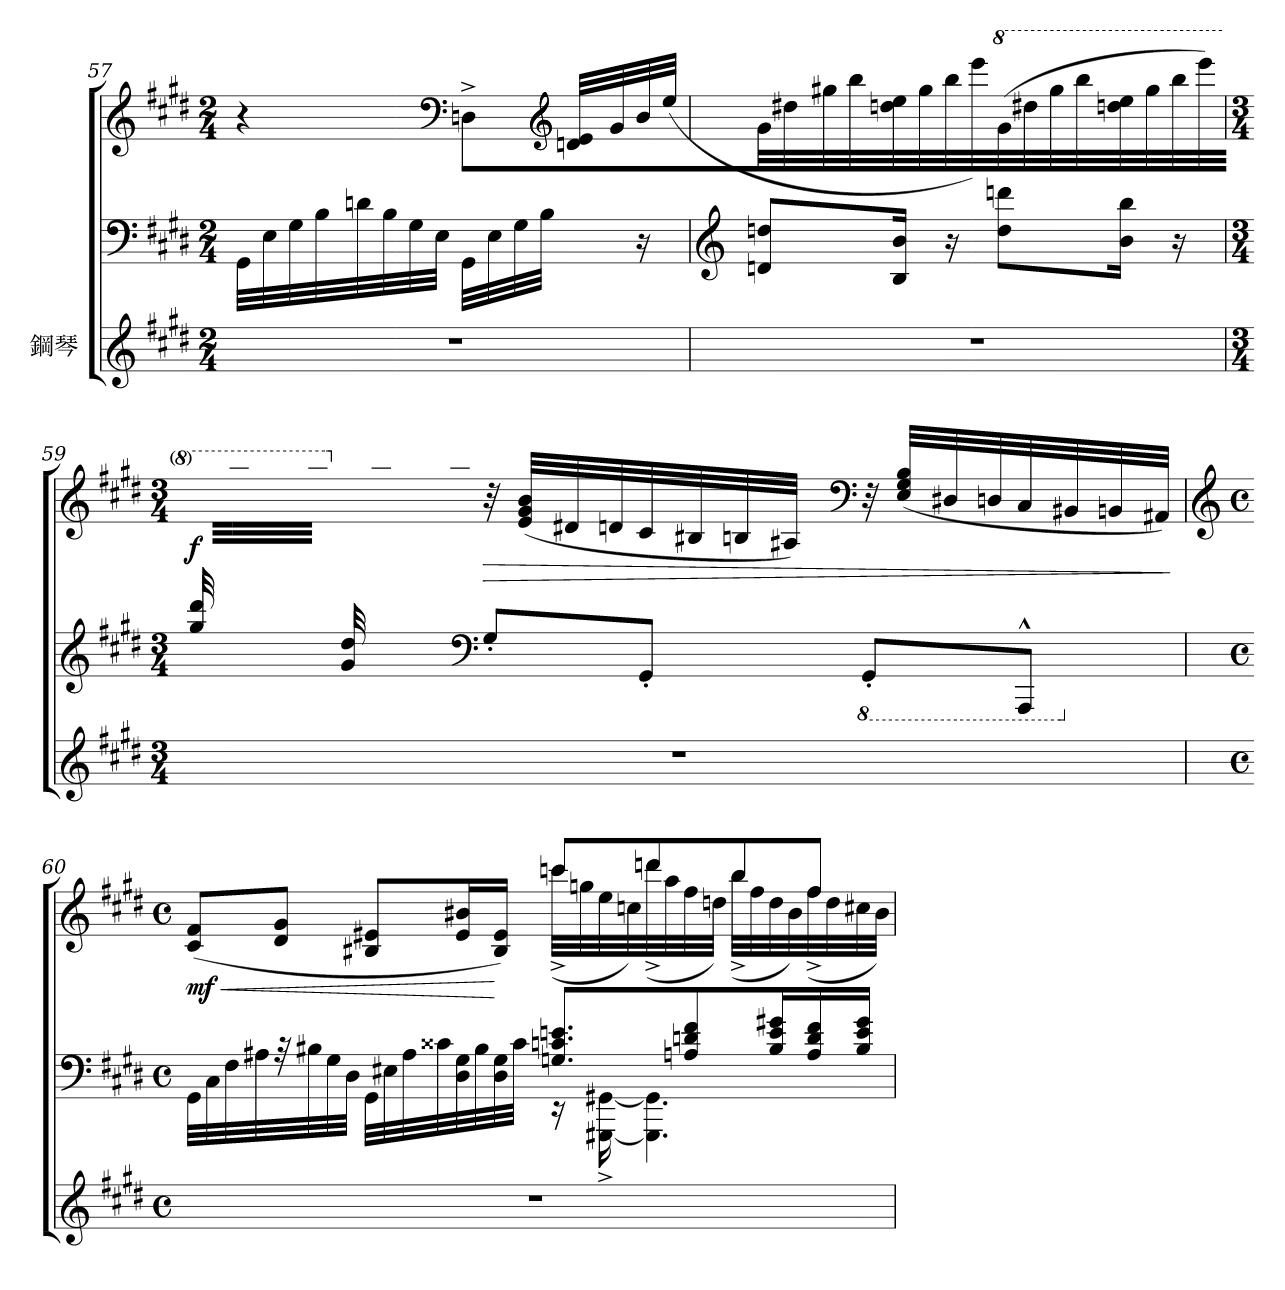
**kern	**kern	**kern	**dynam
*part1	*part1	*part1	*part1
*staff3	*staff2	*staff1	*staff1/2/3
*I"鋼琴	*	*	*
!!LO:PB:g=z
*clefG2	*clefF4	*clefG2	*
*k[f#c#g#d#]	*k[f#c#g#d#]	*k[f#c#g#d#]	*
*M2/4	*M2/4	*M2/4	*
=57	=57	=57	=57
*	*^	*^	*
2r	4.ryy	32GG#\LLL	4r	4.ryy	.
.	.	32E\	.	.	.
.	.	32G#\	.	.	.
.	.	32B\	.	.	.
.	.	32dn\	.	.	.
.	.	32B\	.	.	.
.	.	32G#\	.	.	.
.	.	32E\JJJ	.	.	.
*	*	*	*clefF4	*	*
.	.	(>32GG#\LLL	8Dn^\L	.	.
.	.	32E\	.	.	.
.	.	32G#\	.	.	.
.	.	32B\JJJ	.	.	.
*	*	*	*clefG2	*	*
.	16BB/Jk	16ryy	16ryy	32dn/ 32e/LLL	.
.	.	.	.	32g#/	.
.	16ryy	16r	16ryy	32b/	.
.	.	.	.	(32ee/JJJ	.
*	*v	*v	*	*	*
*	*	*v	*v	*
=58	=58	=58	=58
*	*clefG2	*	*
*	*	*^	*
!	!	!LO:TX:b:i:t=tre corde	!	!
*	*	*v	*v	*
2r	8dn/ 8ddn/L	32g#\LLL	.
.	.	32dd#X\	.
.	.	32gg#X\	.
.	.	32bb\	.
.	16B/ 16b/Jk	32ddn\ 32ee\	.
.	.	32gg#\	.
.	16r	32bb\	.
.	.	32eee\JJJ)	.
*	*	*8va	*
.	8dd\ 8dddn\L	(>32gg#\LLL	.
.	.	32ddd#X\	.
.	.	32ggg#\	.
.	.	32bbb\	.
.	16b\ 16bb\Jk	32dddn\ 32eee\	.
.	.	32ggg#\	.
.	16r	32bbb\	.
.	.	32eeee\JJJ)	.
!!LO:LB:g=z
=59	=59	=59	=59
*M3/4	*M3/4	*M3/4	*
*	*^	*	*
!	!	!	!	!LO:DY:b
2.r	(>32gg#/ 32ddd#/LLL	4ryy	32ryy	f
.	16.ryy	.	32dddn\ 32eee\ 32bbb\	.
.	.	.	32bb\	.
.	.	.	32ddd\ 32eee\ 32bbb\JJJ)	.
*	*	*	*X8va	*
.	(>32g#/ 32dd#/LLL	.	32ryy	.
.	2ryy	.	32ddn\ 32ee\ 32bb\	.
.	.	.	32b\	.
.	.	.	32dd\ 32ee\ 32bb\JJJ)	.
*	*clefF4	*	*	*
!	!	!	!	!LO:HP:b
.	.	8G#'/L	32r	>
.	.	.	(<32e/ 32g#/ 32b/LLL	.
.	.	.	32d#X/	.
.	.	.	32dn/	.
.	.	8GG#'/J	32c#/	.
.	.	.	32B#X/	.
.	.	.	32Bn/	.
.	.	.	32A#X/JJJ)	.
*	*	*	*clefF4	*
*	*8ba	*	*	*
.	.	8GGG#'/L	32r	.
.	.	.	(<32E/ 32G#/ 32B/LLL	.
.	.	.	32D#X/	.
.	.	.	32Dn/	.
.	.	8AAAA^^/J	32C#/	.
.	16.ryy	.	32BB#X/	.
.	.	.	32BBn/	.
.	.	.	32AA#X/JJJ)	.
*	*v	*v	*	*
.	.	.	]
!!LO:LB:g=z
=60	=60	=60	=60
*	*	*clefG2	*
*M4/4	*M4/4	*M4/4	*
*met(c)	*met(c)	*met(c)	*
*	*X8ba	*	*
*	*^	*	*
*	*	*^	*	*
!	!	!	!	!	!LO:HP:b
*	*	*	*	*^	*
!	!	!	!	!	!	!LO:DY:n=1:b
1r	32GG#\LLL	2ryy	2.ryy	(<8c#/ 8f#/L	2ryy	< mf
.	32C#\	.	.	.	.	.
.	32F#\	.	.	.	.	.
.	32A#X\	.	.	.	.	.
.	32r	.	.	8d#/ 8g#/J	.	.
.	32B#X\	.	.	.	.	.
.	32G#\	.	.	.	.	.
.	32D#\JJJ	.	.	.	.	.
.	32GG#\LLL	.	.	8B#X/ 8e#X/L	.	.
.	32E#X\	.	.	.	.	.
.	32A#\	.	.	.	.	.
.	32c##X\	.	.	.	.	.
.	32D#\ 32G#\	.	.	16e#/ 16b#X/L	.	.
.	32B#\	.	.	.	.	.
.	32D#\ 32G#\	.	.	16B#/ 16e#/JJ)	.	[
.	32c##\JJJ	.	.	.	.	.
.	8.Gn/ 8.cn/ 8.en/L	16r	.	8cccn/L	(>32ccc^\LLL	.
.	.	.	.	.	32ggn\	.
.	.	[16GGG#X\^ [16GG#X\^	.	.	32ee\	.
.	.	.	.	.	32ccn\)	.
.	.	4.GGG#\] 4.GG#\]	.	8dddn/	(>32ddd^\	.
.	.	.	.	.	32aa\	.
.	8An/ 8dn/ 8f#/	.	.	.	32ff#\	.
.	.	.	.	.	32ddn\JJJ)	.
.	.	.	4ryy	8bb/	(>32bb^\LLL	.
.	.	.	.	.	32ff#\	.
.	16B#/ 16e/ 16g#X/L	.	.	.	32dd\	.
.	.	.	.	.	32b#\)	.
.	16A/ 16d/ 16f#/	.	.	8ff#/J	(>32ff#^\	.
.	.	.	.	.	32dd\	.
.	16B#/ 16e/ 16g#/JJ	.	.	.	32cc#X\	.
.	.	.	.	.	32b#\JJJ)	.
*	*v	*v	*v	*	*	*
*	*	*v	*v	*
=	=	=	=
*-	*-	*-	*-
